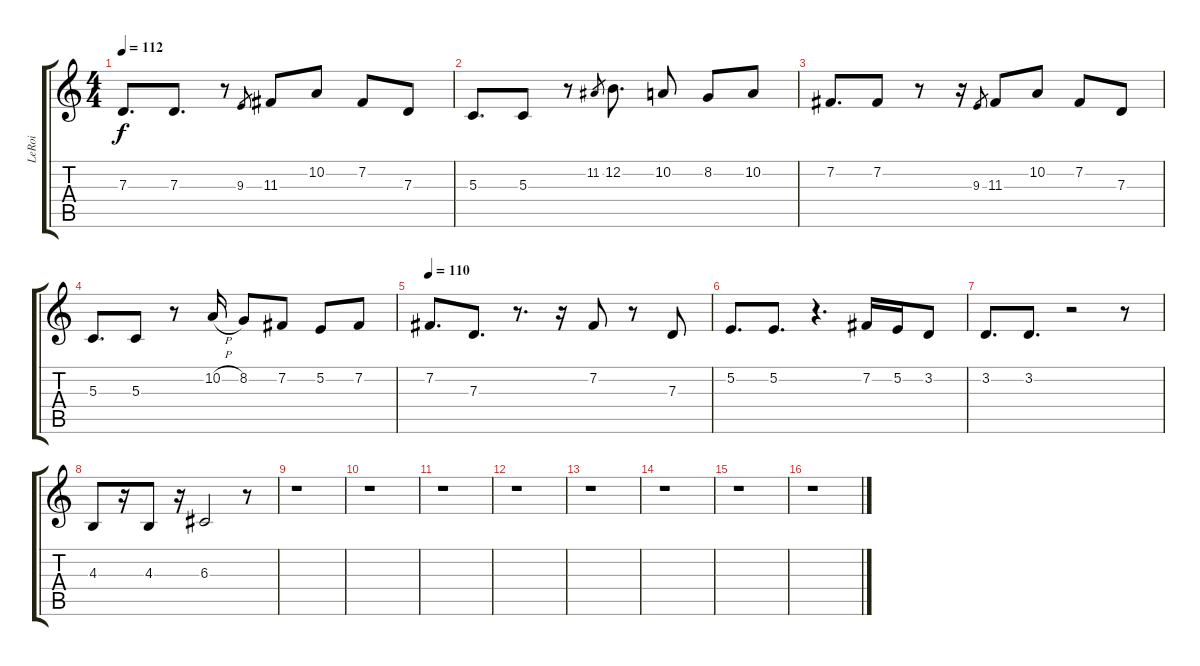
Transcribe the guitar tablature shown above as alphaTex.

\track ("LeRoi" "LeRoi") {instrument altosax}
\staff {score tabs}
\tuning (E4 B3 G3 D3 A2 E2) {hide}
\ts (4 4)
\tempo 112
\clef g2
\ks c
7.3.8{d dy f} 7.3.8{d} r.8 9.3.8{gr} 11.3.8 10.2.8 7.2.8 7.3.8 |
5.3.8{d} 5.3.8 r.8 11.2.8{gr} 12.2.8{d} 10.2.8 8.2.8 10.2.8 |
7.2.8{d} 7.2.8 r.8 r.16 9.3.8{gr} 11.3.8 10.2.8 7.2.8 7.3.8 |
5.3.8{d} 5.3.8 r.8 10.2{h}.16 8.2.8 7.2.8 5.2.8 7.2.8 |
\tempo 110
7.2.8{d} 7.3.8{d} r.8{d} r.16 7.2.8 r.8 7.3.8 |
5.2.8{d} 5.2.8{d} r.4{d} 7.2.16 5.2.16 3.2.8 |
3.2.8{d} 3.2.8{d} r.2 r.8 |
4.3.8 r.16 4.3.8 r.16 6.3.2 r.8 |
r.1 |
r.1 |
r.1 |
r.1 |
r.1 |
r.1 |
r.1 |
r.1
